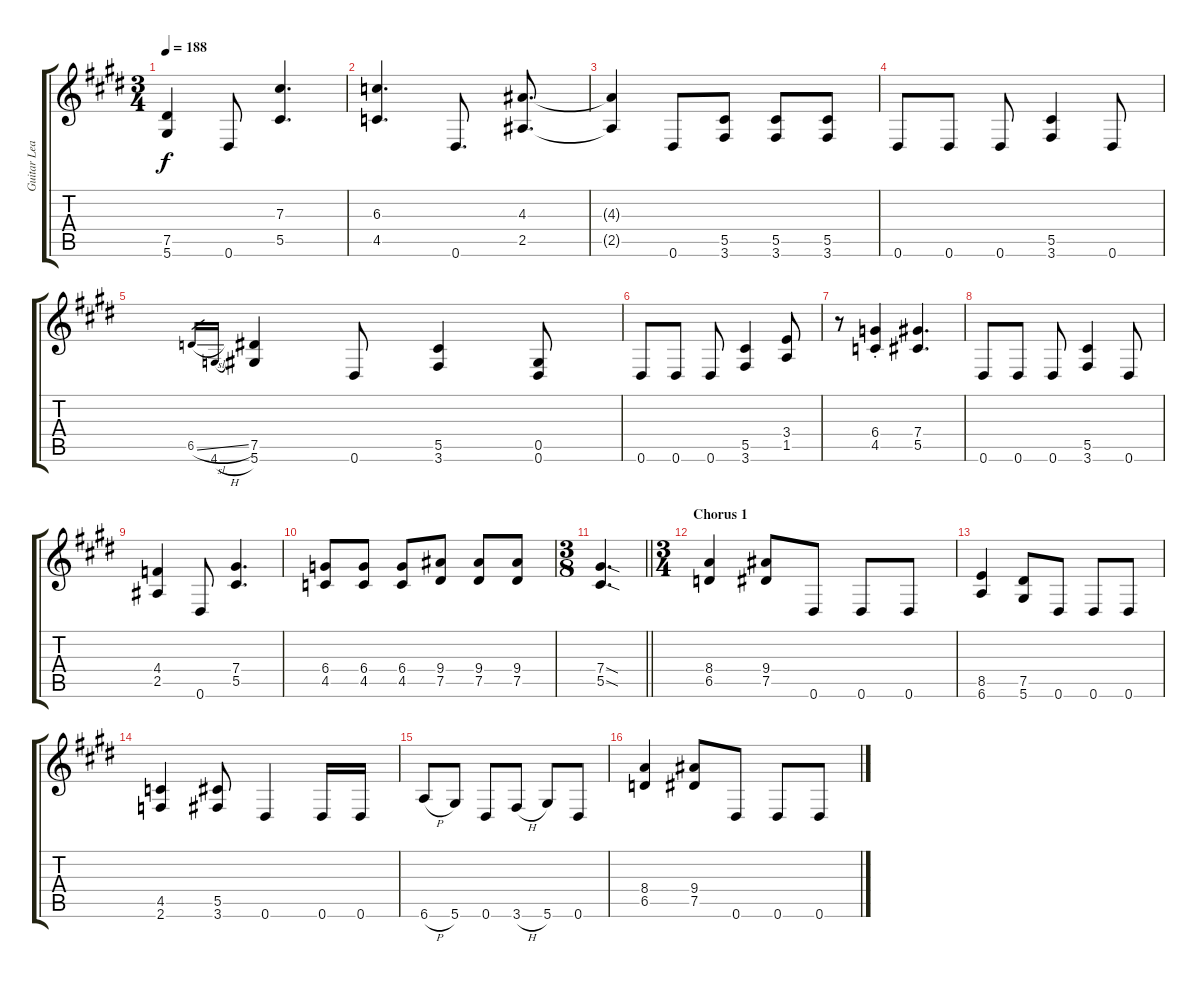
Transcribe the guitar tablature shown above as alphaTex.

\track ("Guitar Lead" "Guitar Lea") {instrument distortionguitar}
\staff {score tabs}
\tuning (Eb4 Bb3 Gb3 Db3 Ab2 Eb2) {hide}
\ts (3 4)
\tempo 188
\clef g2
\ks e
(7.5 5.6).4{dy f} 0.6.8 (7.3 5.5).4{d} |
(6.3 4.5).4{d} 0.6.8{d} (4.3 2.5).8{d} |
(4.3{t} 2.5{t}).4 0.6.8 (5.5 3.6).8 (5.5 3.6).8 (5.5 3.6).8 |
0.6.8 0.6.8 0.6.8 (5.5 3.6).4 0.6.8 |
6.5{sl}.16{gr} 4.6{h}.16{gr} (7.5 5.6).4 0.6.8 (5.5 3.6).4 (0.5 0.6).8 |
0.6.8 0.6.8 0.6.8 (5.5 3.6).4 (3.4 1.5).8 |
r.8 (6.4{st} 4.5{st}).4 (7.4 5.5).4{d} |
0.6.8 0.6.8 0.6.8 (5.5 3.6).4 0.6.8 |
(4.4 2.5).4 0.6.8 (7.4 5.5).4{d} |
(6.4 4.5).8 (6.4 4.5).8 (6.4 4.5).8 (9.4 7.5).8 (9.4 7.5).8 (9.4 7.5).8 |
\ts (3 8)
\barLineRight lightlight
(7.4{sod} 5.5{sod}).4{d} |
\ts (3 4)
\section ("" "Chorus 1")
(8.4 6.5).4 (9.4 7.5).8 0.6.8 0.6.8 0.6.8 |
(8.5 6.6).4 (7.5 5.6).8 0.6.8 0.6.8 0.6.8 |
(4.5 2.6).4 (5.5 3.6).8 0.6.4 0.6.16 0.6.16 |
6.6{h}.8 5.6.8 0.6.8 3.6{h}.8 5.6.8 0.6.8 |
(8.4 6.5).4 (9.4 7.5).8 0.6.8 0.6.8 0.6.8
